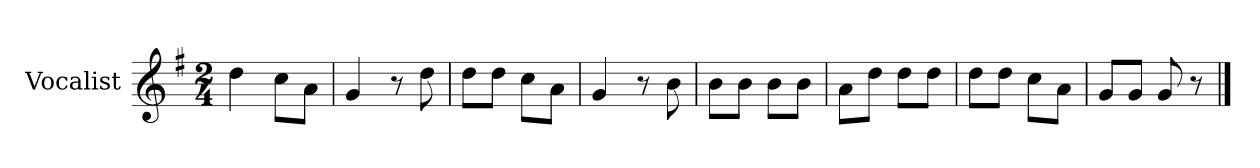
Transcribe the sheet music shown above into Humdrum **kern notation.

**kern
*part1
*staff1
*I"Vocalist
*k[f#]
*G:
*M2/4
=1
4dd
8ccL
8aJ
=2
4g
8r
8dd
=3
8ddL
8ddJ
8ccL
8aJ
=4
4g
8r
8b
=5
8bL
8bJ
8bL
8bJ
=6
8aL
8ddJ
8ddL
8ddJ
=7
8ddL
8ddJ
8ccL
8aJ
=8
8gL
8gJ
8g
8r
==
*-
